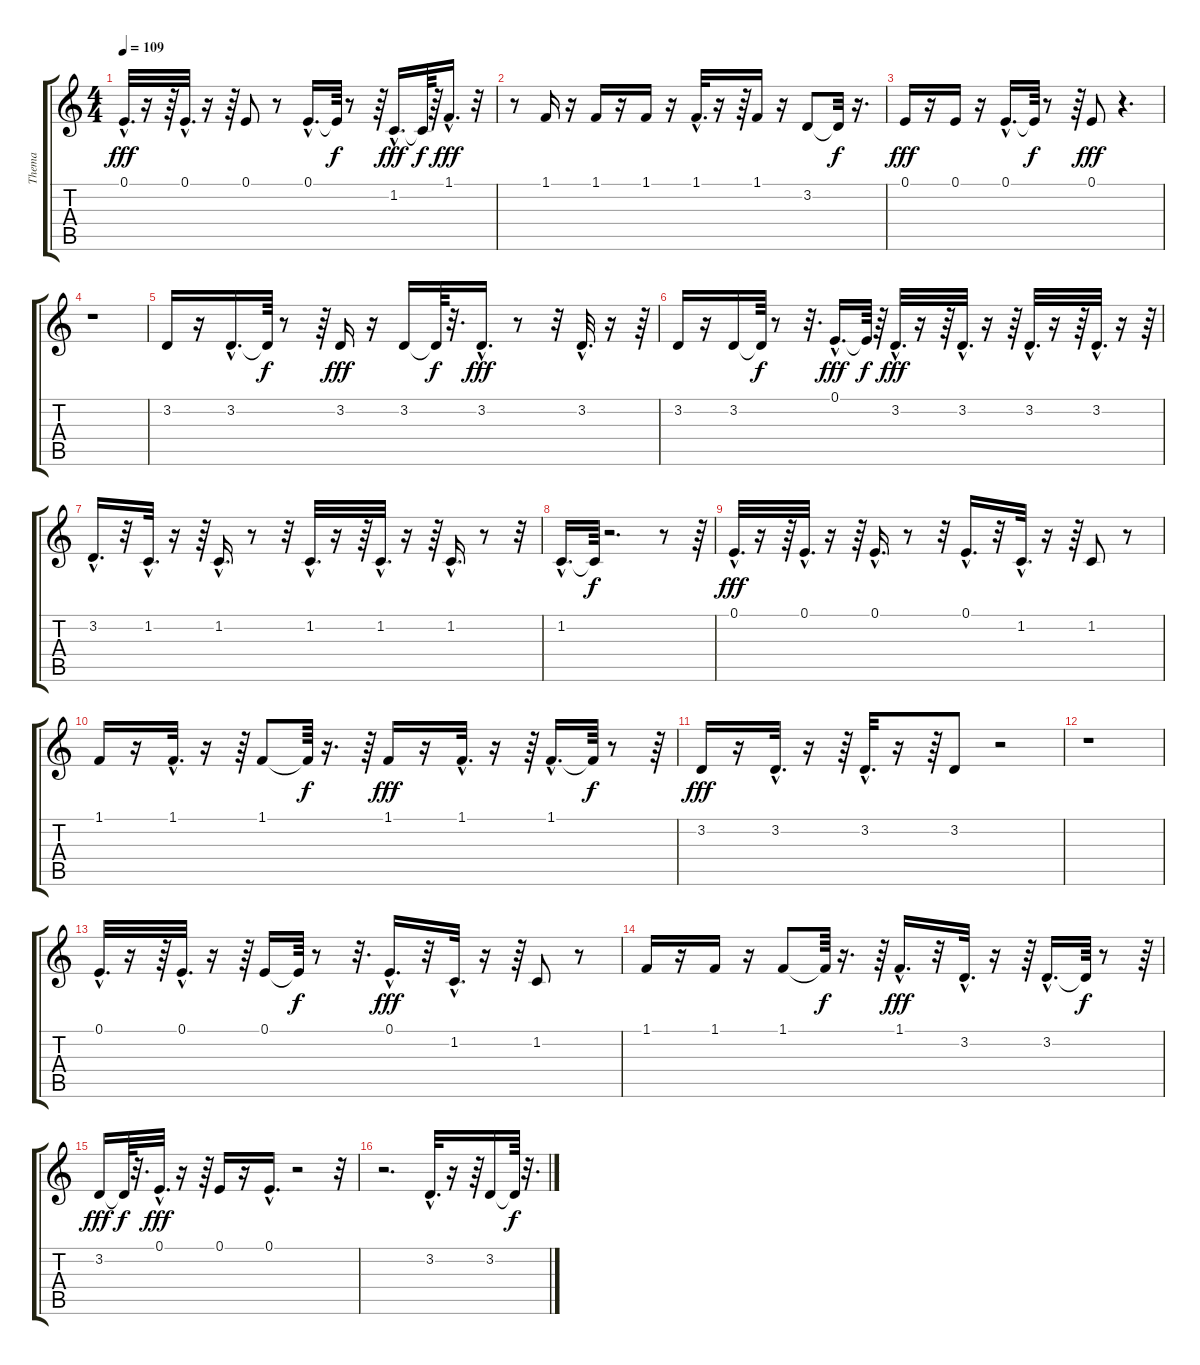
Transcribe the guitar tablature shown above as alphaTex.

\track ("Thema" "Thema") {instrument lead2sawtooth}
\staff {score tabs}
\tuning (E4 B3 G3 D3 A2 E2) {hide}
\ts (4 4)
\tempo 109
\clef g2
\ks c
0.1{hac}.32{d dy fff} r.16 r.64 0.1{hac}.32{d} r.16 r.64 0.1.8 r.8 0.1{hac}.16{d} 0.1{t}.64{dy f} r.8 r.64 1.2{hac}.16{d dy fff} 1.2{t}.64{dy f} r.64 1.1{hac}.16{d dy fff} r.32 |
r.8 1.1.16 r.16 1.1.16 r.16 1.1.16 r.16 1.1{hac}.32{d} r.16 r.64 1.1.16 r.16 3.2.8 3.2{t}.32{dy f} r.16{d} |
0.1.16{dy fff} r.16 0.1.16 r.16 0.1{hac}.16{d} 0.1{t}.64{dy f} r.8 r.64 0.1.8{dy fff} r.4{d} |
r.1 |
3.2.16 r.16 3.2{hac}.16{d} 3.2{t}.64{dy f} r.8 r.64 3.2.16{dy fff} r.16 3.2.16 3.2{t}.64{dy f} r.32{d} 3.2{hac}.16{d dy fff} r.8 r.32 3.2{hac}.32{d} r.16 r.64 |
3.2.16 r.16 3.2.16 3.2{t}.64{dy f} r.8 r.32{d} 0.1{hac}.16{d dy fff} 0.1{t}.64{dy f} r.64 3.2{hac}.32{d dy fff} r.16 r.64 3.2{hac}.32{d} r.16 r.64 3.2{hac}.32{d} r.16 r.64 3.2{hac}.32{d} r.16 r.64 |
3.2{hac}.16{d} r.32 1.2{hac}.32{d} r.16 r.64 1.2{hac}.16{d} r.8 r.32 1.2{hac}.32{d} r.16 r.64 1.2{hac}.32{d} r.16 r.64 1.2{hac}.16{d} r.8 r.32 |
1.2{hac}.16{d} 1.2{t}.64{dy f} r.2{d} r.8 r.64 |
0.1{hac}.32{d dy fff} r.16 r.64 0.1{hac}.32{d} r.16 r.64 0.1{hac}.16{d} r.8 r.32 0.1{hac}.16{d} r.32 1.2{hac}.32{d} r.16 r.64 1.2.8 r.8 |
1.1.16 r.16 1.1{hac}.32{d} r.16 r.64 1.1.8 1.1{t}.64{dy f} r.16{d} r.64 1.1.16{dy fff} r.16 1.1{hac}.32{d} r.16 r.64 1.1{hac}.16{d} 1.1{t}.64{dy f} r.8 r.64 |
3.2.16{dy fff} r.16 3.2{hac}.32{d} r.16 r.64 3.2{hac}.32{d} r.16 r.64 3.2.8 r.2 |
r.1 |
0.1{hac}.32{d} r.16 r.64 0.1{hac}.32{d} r.16 r.64 0.1.16 0.1{t}.64{dy f} r.8 r.32{d} 0.1{hac}.16{d dy fff} r.32 1.2{hac}.32{d} r.16 r.64 1.2.8 r.8 |
1.1.16 r.16 1.1.16 r.16 1.1.8 1.1{t}.64{dy f} r.16{d} r.64 1.1{hac}.16{d dy fff} r.32 3.2{hac}.32{d} r.16 r.64 3.2{hac}.16{d} 3.2{t}.64{dy f} r.8 r.64 |
3.2.16{dy fff} 3.2{t}.64{dy f} r.32{d} 0.1{hac}.32{d dy fff} r.16 r.64 0.1.16 r.16 0.1{hac}.16{d} r.2 r.32 |
r.2{d} 3.2{hac}.32{d} r.16 r.64 3.2.16 3.2{t}.64{dy f} r.32{d}
